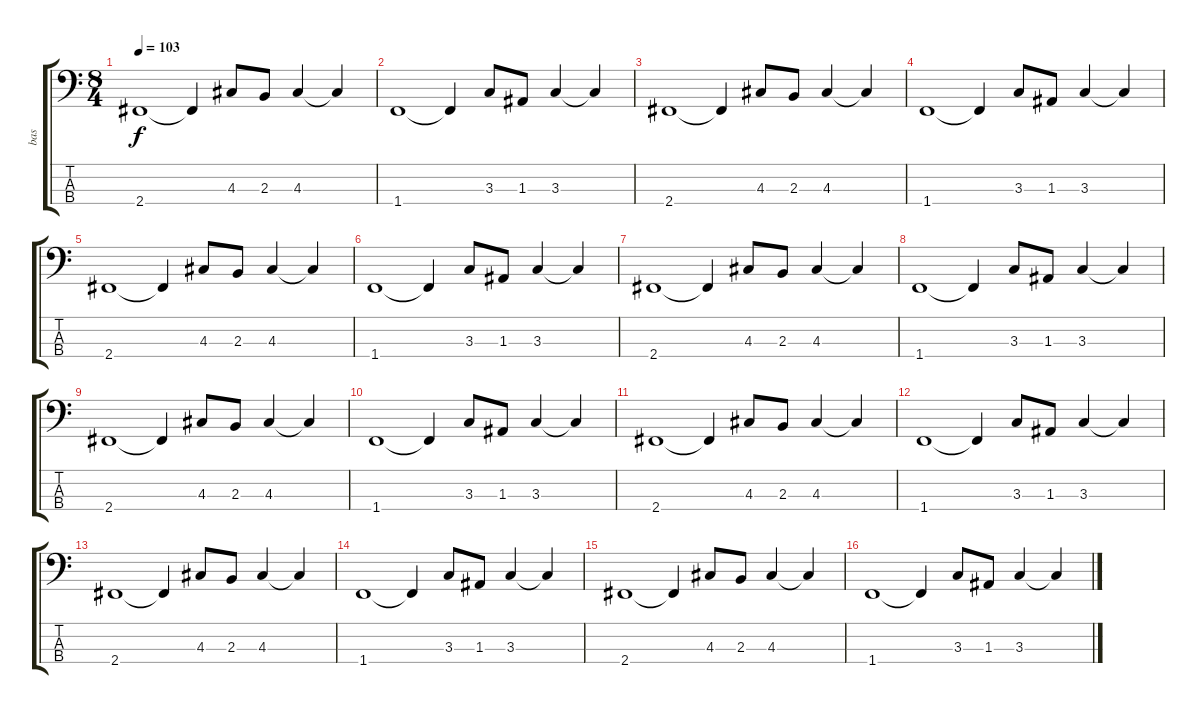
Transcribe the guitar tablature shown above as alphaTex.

\track ("bas" "bas") {instrument acousticbass}
\staff {score tabs}
\tuning (G2 D2 A1 E1) {hide}
\ts (8 4)
\tempo 103
\clef f4
\ks c
2.4.1{dy f} 2.4{t}.4 4.3.8 2.3.8 4.3.4 4.3{t}.4 |
1.4.1 1.4{t}.4 3.3.8 1.3.8 3.3.4 3.3{t}.4 |
2.4.1 2.4{t}.4 4.3.8 2.3.8 4.3.4 4.3{t}.4 |
1.4.1 1.4{t}.4 3.3.8 1.3.8 3.3.4 3.3{t}.4 |
2.4.1 2.4{t}.4 4.3.8 2.3.8 4.3.4 4.3{t}.4 |
1.4.1 1.4{t}.4 3.3.8 1.3.8 3.3.4 3.3{t}.4 |
2.4.1 2.4{t}.4 4.3.8 2.3.8 4.3.4 4.3{t}.4 |
1.4.1 1.4{t}.4 3.3.8 1.3.8 3.3.4 3.3{t}.4 |
2.4.1 2.4{t}.4 4.3.8 2.3.8 4.3.4 4.3{t}.4 |
1.4.1 1.4{t}.4 3.3.8 1.3.8 3.3.4 3.3{t}.4 |
2.4.1 2.4{t}.4 4.3.8 2.3.8 4.3.4 4.3{t}.4 |
1.4.1 1.4{t}.4 3.3.8 1.3.8 3.3.4 3.3{t}.4 |
2.4.1 2.4{t}.4 4.3.8 2.3.8 4.3.4 4.3{t}.4 |
1.4.1 1.4{t}.4 3.3.8 1.3.8 3.3.4 3.3{t}.4 |
2.4.1 2.4{t}.4 4.3.8 2.3.8 4.3.4 4.3{t}.4 |
1.4.1 1.4{t}.4 3.3.8 1.3.8 3.3.4 3.3{t}.4
